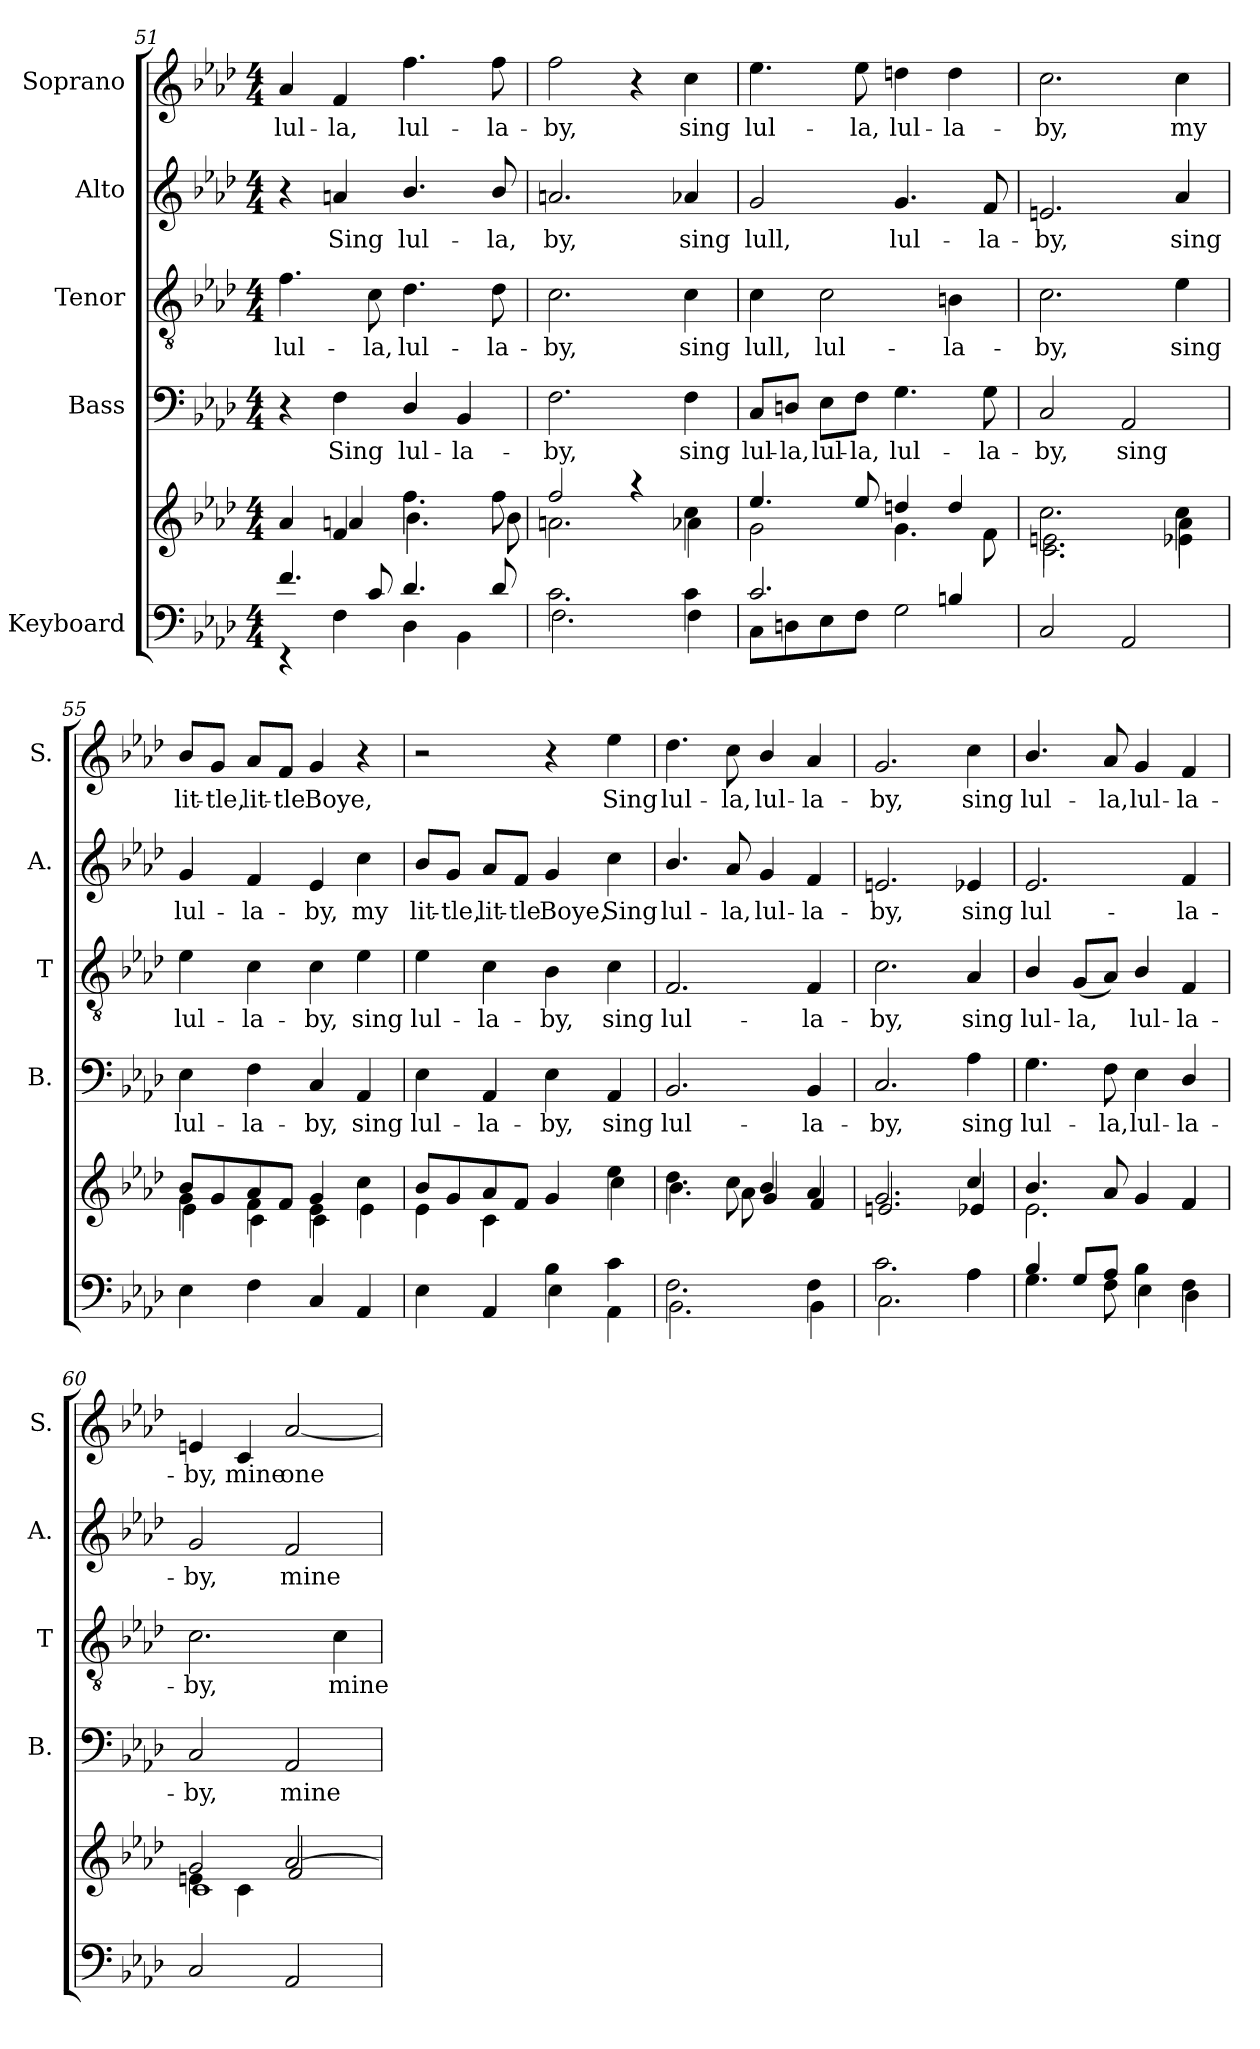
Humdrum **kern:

**kern	**kern	**kern	**text	**kern	**text	**kern	**text	**kern	**text
*part5	*part5	*part4	*part4	*part3	*part3	*part2	*part2	*part1	*part1
*staff6	*staff5	*staff4	*staff4	*staff3	*staff3	*staff2	*staff2	*staff1	*staff1
*I"Keyboard	*	*I"Bass	*	*I"Tenor	*	*I"Alto	*	*I"Soprano	*
*	*	*I'B.	*	*I'T	*	*I'A.	*	*I'S.	*
!!LO:LB:g=z
*clefF4	*clefG2	*clefF4	*	*clefGv2	*	*clefG2	*	*clefG2	*
*k[b-e-a-d-]	*k[b-e-a-d-]	*k[b-e-a-d-]	*	*k[b-e-a-d-]	*	*k[b-e-a-d-]	*	*k[b-e-a-d-]	*
*A-:	*A-:	*A-:	*	*A-:	*	*A-:	*	*A-:	*
*M4/4	*M4/4	*M4/4	*	*M4/4	*	*M4/4	*	*M4/4	*
=51	=51	=51	=51	=51	=51	=51	=51	=51	=51
*^	*^	*	*	*	*	*	*	*	*
!	!	!	!	!	!	!	!LO:LY:b	!	!	!	!LO:LY:b
4.f/	4rEE	4a-/	4ryy	4r	.	4.f\	lul-	4r	.	4a-/	lul-
!	!	!	!	!	!LO:LY:b	!	!	!	!LO:LY:b	!	!LO:LY:b
.	4F\	4f/	4an/	4F\	Sing	.	.	4an/	Sing	4f/	-la,
!	!	!	!	!	!	!	!LO:LY:b	!	!	!	!
8c/	.	.	.	.	.	8c\	-la,	.	.	.	.
!	!	!	!	!	!LO:LY:b	!	!LO:LY:b	!	!LO:LY:b	!	!LO:LY:b
4.d-/	4D-\	4.ff\	4.b-\	4D-/	lul-	4.d-\	lul-	4.b-/	lul-	4.ff\	lul-
!	!	!	!	!	!LO:LY:b	!	!	!	!	!	!
.	4BB-\	.	.	4BB-/	-la-	.	.	.	.	.	.
!	!	!	!	!	!	!	!LO:LY:b	!	!LO:LY:b	!	!LO:LY:b
8d-/	.	8ff\	8b-\	.	.	8d-\	-la-	8b-/	-la,	8ff\	-la-
=52	=52	=52	=52	=52	=52	=52	=52	=52	=52	=52	=52
!	!	!	!	!	!LO:LY:b	!	!LO:LY:b	!	!LO:LY:b	!	!LO:LY:b
2.c\	2.F\	2ff/	2.an\	2.F\	-by,	2.c\	-by,	2.an/	by,	2ff\	-by,
.	.	4raa	.	.	.	.	.	.	.	4r	.
!	!	!	!	!	!LO:LY:b	!	!LO:LY:b	!	!LO:LY:b	!	!LO:LY:b
4c\	4F\	4cc\	4a-X\	4F\	sing	4c\	sing	4a-X/	sing	4cc\	sing
=53	=53	=53	=53	=53	=53	=53	=53	=53	=53	=53	=53
!	!	!	!	!	!LO:LY:b	!	!LO:LY:b	!	!LO:LY:b	!	!LO:LY:b
2.c/	8C\L	4.ee-/	2g\	8C/L	lul-	4c\	lull,	2g/	lull,	4.ee-\	lul-
!	!	!	!	!	!LO:LY:b	!	!	!	!	!	!
.	8Dn\	.	.	8Dn/J	-la,	.	.	.	.	.	.
!	!	!	!	!	!LO:LY:b	!	!LO:LY:b	!	!	!	!
.	8E-\	.	.	8E-\L	lul-	2c\	lul-	.	.	.	.
!	!	!	!	!	!LO:LY:b	!	!	!	!	!	!LO:LY:b
.	8F\J	8ee-/	.	8F\J	-la,	.	.	.	.	8ee-\	-la,
!	!	!	!	!	!LO:LY:b	!	!	!	!LO:LY:b	!	!LO:LY:b
.	2G\	4ddn/	4.g\	4.G\	lul-	.	.	4.g/	lul-	4ddn\	lul-
!	!	!	!	!	!	!	!LO:LY:b	!	!	!	!LO:LY:b
4Bn/	.	4dd/	.	.	.	4Bn\	-la-	.	.	4dd\	-la-
!	!	!	!	!	!LO:LY:b	!	!	!	!LO:LY:b	!	!
.	.	.	8f\	8G\	-la-	.	.	8f/	-la-	.	.
*v	*v	*	*	*	*	*	*	*	*	*	*
=54	=54	=54	=54	=54	=54	=54	=54	=54	=54	=54
*	*	*^	*	*	*	*	*	*	*	*
!	!	!	!	!	!LO:LY:b	!	!LO:LY:b	!	!LO:LY:b	!	!LO:LY:b
2C/	2.cc\	2.en\	2.c\	2C/	-by,	2.c\	-by,	2.en/	-by,	2.cc\	-by,
!	!	!	!	!	!LO:LY:b	!	!	!	!	!	!
2AA-/	.	.	.	2AA-/	sing	.	.	.	.	.	.
!	!	!	!	!	!	!	!LO:LY:b	!	!LO:LY:b	!	!LO:LY:b
.	4cc\	4a-\	4e-\	.	.	4e-\	sing	4a-/	sing	4cc\	my
=55	=55	=55	=55	=55	=55	=55	=55	=55	=55	=55	=55
!	!	!	!	!	!LO:LY:b	!	!LO:LY:b	!	!LO:LY:b	!	!LO:LY:b
4E-\	8b-/L	4g\	4e-\	4E-\	lul-	4e-\	lul-	4g/	lul-	8b-/L	lit-
!	!	!	!	!	!	!	!	!	!	!	!LO:LY:b
.	8g/	.	.	.	.	.	.	.	.	8g/J	-tle,
!	!	!	!	!	!LO:LY:b	!	!LO:LY:b	!	!LO:LY:b	!	!LO:LY:b
4F\	8a-/	4f\	4c\	4F\	-la-	4c\	-la-	4f/	-la-	8a-/L	lit-
!	!	!	!	!	!	!	!	!	!	!	!LO:LY:b
.	8f/J	.	.	.	.	.	.	.	.	8f/J	-tle
!	!	!	!	!	!LO:LY:b	!	!LO:LY:b	!	!LO:LY:b	!	!LO:LY:b
4C/	4g/	4e-i\	4c\	4C/	-by,	4c\	-by,	4e-i/	-by,	4g/	Boye,
!	!	!	!	!	!LO:LY:b	!	!LO:LY:b	!	!LO:LY:b	!	!
4AA-/	4ryy	4cc\	4e-\	4AA-/	sing	4e-\	sing	4cc\	my	4r	.
!!LO:PB:g=z
=56	=56	=56	=56	=56	=56	=56	=56	=56	=56	=56	=56
*^	*	*	*	*	*	*	*	*	*	*	*
!	!	!	!	!	!	!LO:LY:b	!	!LO:LY:b	!	!LO:LY:b	!	!
2ryy	4E-\	2ryy	8b-/L	4e-\	4E-\	lul-	4e-\	lul-	8b-/L	lit-	2r	.
!	!	!	!	!	!	!	!	!	!	!LO:LY:b	!	!
.	.	.	8g/	.	.	.	.	.	8g/J	-tle,	.	.
!	!	!	!	!	!	!LO:LY:b	!	!LO:LY:b	!	!LO:LY:b	!	!
.	4AA-/	.	8a-/	4c\	4AA-/	-la-	4c\	-la-	8a-/L	lit-	.	.
!	!	!	!	!	!	!	!	!	!	!LO:LY:b	!	!
.	.	.	8f/J	.	.	.	.	.	8f/J	-tle	.	.
!	!	!	!	!	!	!LO:LY:b	!	!LO:LY:b	!	!LO:LY:b	!	!
4B-\	4E-\	4ryy	4g/	2ryy	4E-\	-by,	4B-\	-by,	4g/	Boye,	4r	.
!	!	!	!	!	!	!LO:LY:b	!	!LO:LY:b	!	!LO:LY:b	!	!LO:LY:b
4c\	4AA-\	4ee-\	4cc\	.	4AA-/	sing	4c\	sing	4cc\	Sing	4ee-\	Sing
*	*	*	*v	*v	*	*	*	*	*	*	*	*
=57	=57	=57	=57	=57	=57	=57	=57	=57	=57	=57	=57
!	!	!	!	!	!LO:LY:b	!	!LO:LY:b	!	!LO:LY:b	!	!LO:LY:b
2.F\	2.BB-\	4.dd-\	4.b-\	2.BB-/	lul-	2.F/	lul-	4.b-/	lul-	4.dd-\	lul-
!	!	!	!	!	!	!	!	!	!LO:LY:b	!	!LO:LY:b
.	.	8cc\	8a-\	.	.	.	.	8a-/	-la,	8cc\	-la,
!	!	!	!	!	!	!	!	!	!LO:LY:b	!	!LO:LY:b
.	.	4b-/	4g/	.	.	.	.	4g/	lul-	4b-/	lul-
!	!	!	!	!	!LO:LY:b	!	!LO:LY:b	!	!LO:LY:b	!	!LO:LY:b
4F\	4BB-\	4a-/	4f/	4BB-/	-la-	4F/	-la-	4f/	-la-	4a-/	-la-
=58	=58	=58	=58	=58	=58	=58	=58	=58	=58	=58	=58
!	!	!	!	!	!LO:LY:b	!	!LO:LY:b	!	!LO:LY:b	!	!LO:LY:b
2.c\	2.C\	2.g/	2.en/	2.C/	-by,	2.c\	-by,	2.en/	-by,	2.g/	-by,
!	!	!	!	!	!LO:LY:b	!	!LO:LY:b	!	!LO:LY:b	!	!LO:LY:b
4A-\	4A-\	4cc/	4e-X/	4A-\	sing	4A-/	sing	4e-X/	sing	4cc\	sing
=59	=59	=59	=59	=59	=59	=59	=59	=59	=59	=59	=59
!	!	!	!	!	!LO:LY:b	!	!LO:LY:b	!	!LO:LY:b	!	!LO:LY:b
4B-/	4.G\	4.b-/	2.e-\	4.G\	lul-	4B-/	lul-	2.e-/	lul-	4.b-/	lul-
!	!	!	!	!	!	!	!LO:LY:b	!	!	!	!
8G/L	.	.	.	.	.	(<8G/L	-la,	.	.	.	.
!	!	!	!	!	!LO:LY:b	!	!	!	!	!	!LO:LY:b
8A-/J	8F\	8a-/	.	8F\	-la,	8A-/J)	.	.	.	8a-/	-la,
!	!	!	!	!	!LO:LY:b	!	!LO:LY:b	!	!	!	!LO:LY:b
4B-\	4E-\	4g/	.	4E-\	lul-	4B-/	lul-	.	.	4g/	lul-
!	!	!	!	!	!LO:LY:b	!	!LO:LY:b	!	!LO:LY:b	!	!LO:LY:b
4F\	4D-\	4f/	4f/	4D-/	-la-	4F/	-la-	4f/	-la-	4f/	-la-
=60	=60	=60	=60	=60	=60	=60	=60	=60	=60	=60	=60
*	*	*	*^	*	*	*	*	*	*	*	*
!	!	!	!	!	!	!LO:LY:b	!	!LO:LY:b	!	!LO:LY:b	!	!LO:LY:b
*v	*v	*	*	*	*	*	*	*	*	*	*	*
2C/	4en\	2g/	1c	2C/	-by,	2.c\	-by,	2g/	-by,	4en/	-by,
!	!	!	!	!	!	!	!	!	!	!	!LO:LY:b
.	4c\	.	.	.	.	.	.	.	.	4c/	mine
!	!	!	!	!	!LO:LY:b	!	!	!	!LO:LY:b	!	!LO:LY:b
2AA-/	[>2a-/	2f/	.	2AA-/	mine	.	.	2f/	mine	[2a-/	one­
!	!	!	!	!	!	!	!LO:LY:b	!	!	!	!
.	.	.	.	.	.	4c\	mine	.	.	.	.
*	*v	*v	*v	*	*	*	*	*	*	*	*
=	=	=	=	=	=	=	=	=	=
*-	*-	*-	*-	*-	*-	*-	*-	*-	*-
